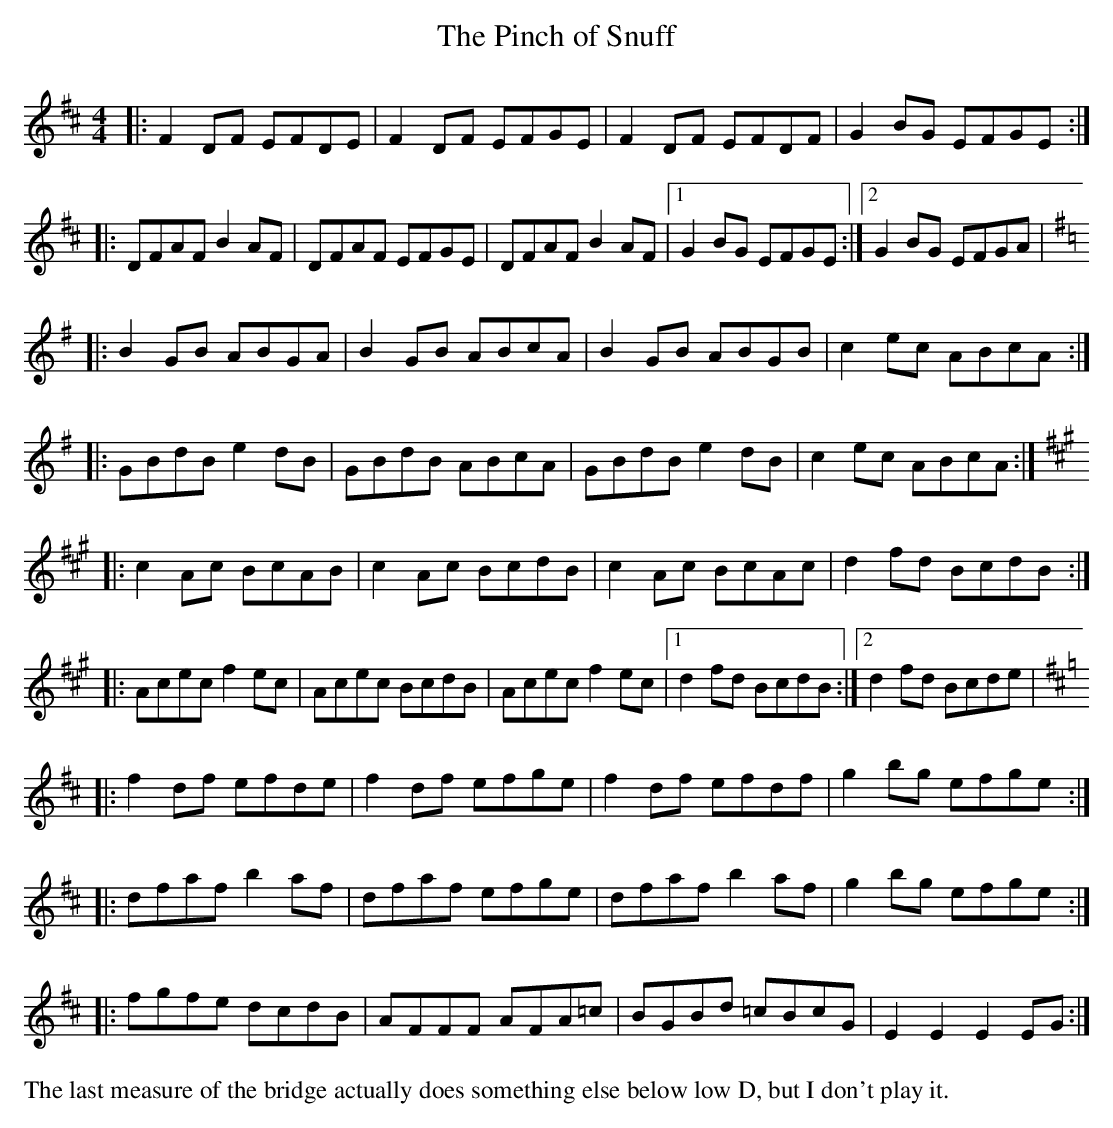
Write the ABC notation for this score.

X:1
T:The Pinch of Snuff
M:4/4
L:1/8
K:D
|:F2DF EFDE|F2DF EFGE|F2DF EFDF|G2BG EFGE:|
|:DFAF B2AF|DFAF EFGE|DFAF B2AF|1 G2BG EFGE:|2 G2BG EFGA|
K:G
|:B2GB ABGA|B2GB ABcA|B2GB ABGB|c2ec ABcA:|
|:GBdB e2dB|GBdB ABcA|GBdB e2dB|c2ec ABcA:|
K:A
|:c2Ac BcAB|c2Ac BcdB|c2Ac BcAc|d2fd BcdB:|
|:Acec f2ec|Acec BcdB|Acec f2ec|1 d2fd BcdB:|2 d2fd Bcde|
K:D
|:f2df efde|f2df efge|f2df efdf|g2bg efge:|
|:dfaf b2af|dfaf efge|dfaf b2af|g2bg efge:|
|:fgfe dcdB|AFFF AFA=c|BGBd =cBcG|E2E2 E2EG:|
